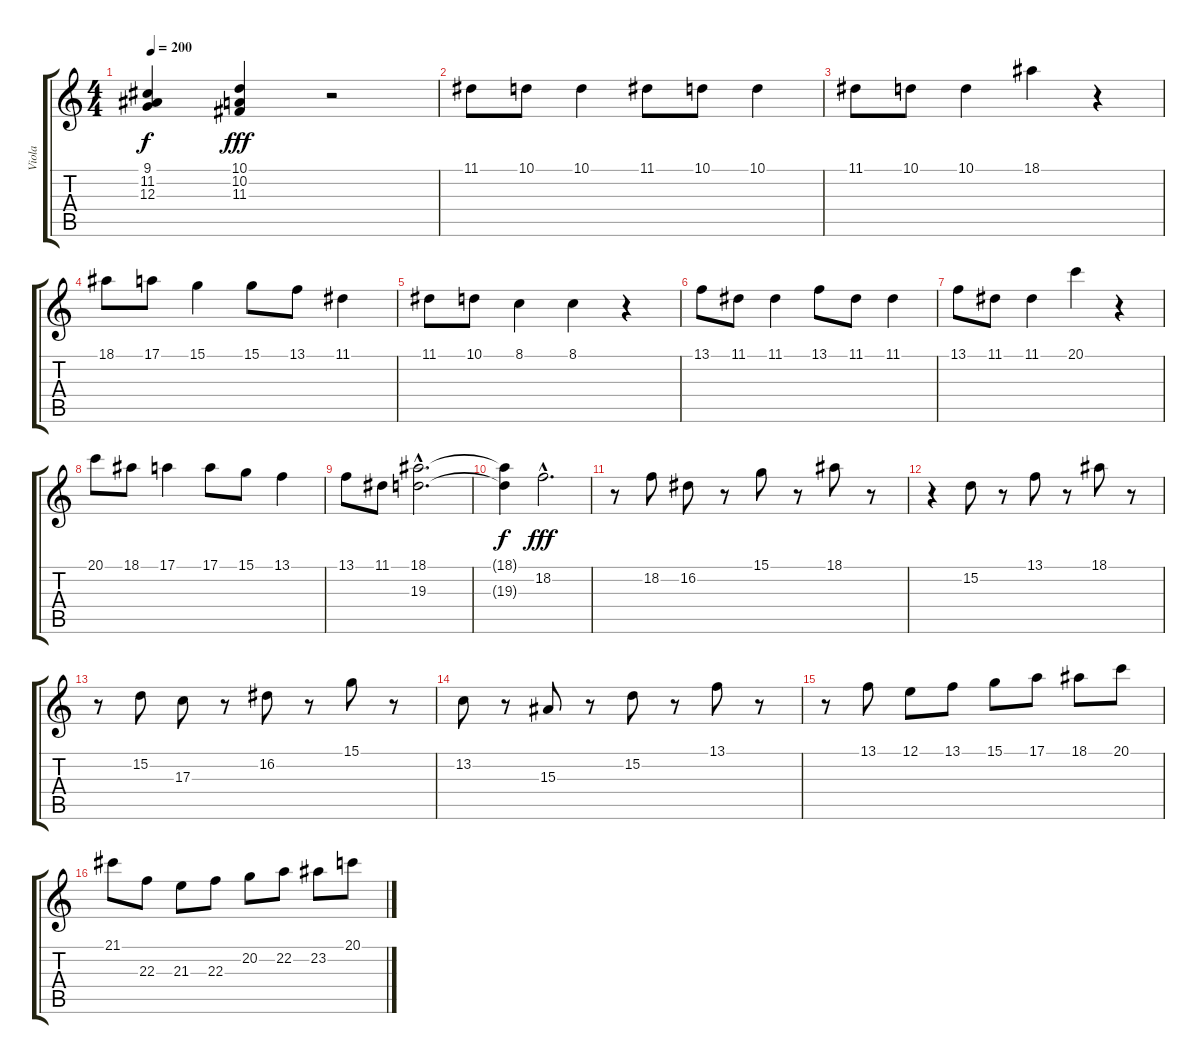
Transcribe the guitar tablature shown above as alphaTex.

\track ("Viola" "Viola") {instrument viola}
\staff {score tabs}
\tuning (E4 B3 G3 D3 A2 E2) {hide}
\ts (4 4)
\tempo 200
\clef g2
\ks c
(9.1{t} 11.2{t} 12.3{t}).4{dy f} (10.1 10.2 11.3).4{dy fff} r.2 |
11.1.8 10.1.8 10.1.4 11.1.8 10.1.8 10.1.4 |
11.1.8 10.1.8 10.1.4 18.1.4 r.4 |
18.1.8 17.1.8 15.1.4 15.1.8 13.1.8 11.1.4 |
11.1.8 10.1.8 8.1.4 8.1.4 r.4 |
13.1.8 11.1.8 11.1.4 13.1.8 11.1.8 11.1.4 |
13.1.8 11.1.8 11.1.4 20.1.4 r.4 |
20.1.8 18.1.8 17.1.4 17.1.8 15.1.8 13.1.4 |
13.1.8 11.1.8 (18.1{hac} 19.3{hac}).2{d} |
(18.1{t} 19.3{t}).4{dy f} 18.2{hac}.2{d dy fff} |
r.8 18.2.8 16.2.8 r.8 15.1.8 r.8 18.1.8 r.8 |
r.4 15.2.8 r.8 13.1.8 r.8 18.1.8 r.8 |
r.8 15.2.8 17.3.8 r.8 16.2.8 r.8 15.1.8 r.8 |
13.2.8 r.8 15.3.8 r.8 15.2.8 r.8 13.1.8 r.8 |
r.8 13.1.8 12.1.8 13.1.8 15.1.8 17.1.8 18.1.8 20.1.8 |
21.1.8 22.3.8 21.3.8 22.3.8 20.2.8 22.2.8 23.2.8 20.1.8
